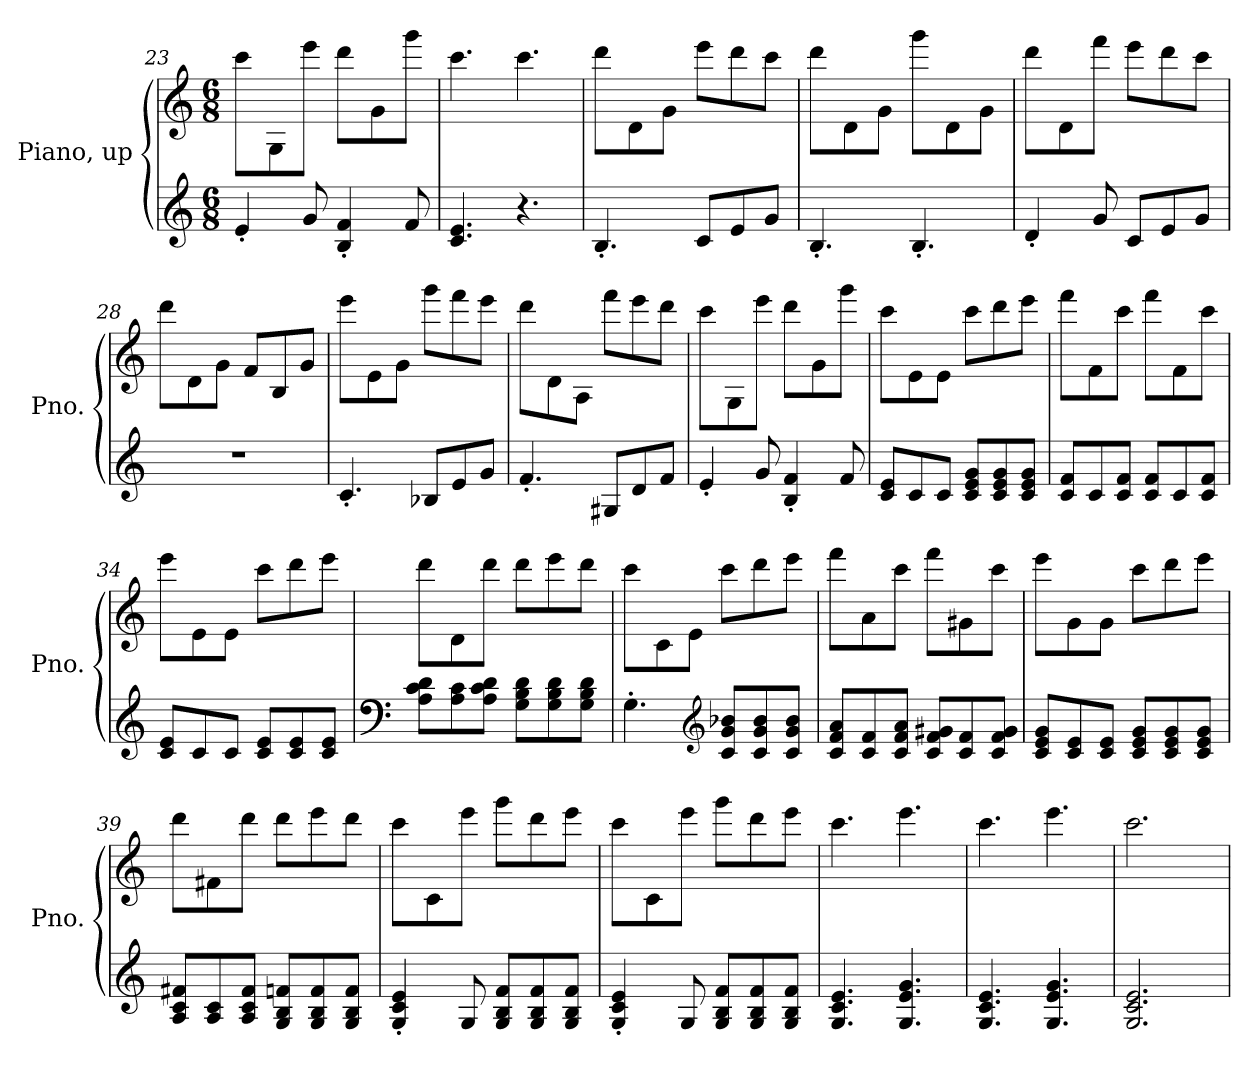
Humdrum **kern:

**kern	**kern
*part1	*part1
*staff2	*staff1
*I"Piano, up	*
*I'Pno.	*
!!LO:LB:g=z
*clefG2	*clefG2
*k[]	*k[]
*M6/8	*M6/8
=23	=23
4e'/	8ccc\L
.	8G\
8g/	8eee\J
4B/' 4f/'	8ddd\L
.	8g\
8f/	8ggg\J
=24	=24
4.c/ 4.e/	4.ccc\
4.r	4.ccc\
=25	=25
4.B'/	8ddd\L
.	8d\
.	8g\J
8c/L	8eee\L
8e/	8ddd\
8g/J	8ccc\J
=26	=26
4.B'/	8ddd\L
.	8d\
.	8g\J
4.B'/	8ggg\L
.	8d\
.	8g\J
=27	=27
4d'/	8ddd\L
.	8d\
8g/	8fff\J
8c/L	8eee\L
8e/	8ddd\
8g/J	8ccc\J
=28	=28
2.r	8ddd\L
.	8d\
.	8g\J
.	8f/L
.	8B/
.	8g/J
!!LO:LB:g=z
=29	=29
4.c'/	8eee\L
.	8e\
.	8g\J
8B-X/L	8ggg\L
8e/	8fff\
8g/J	8eee\J
=30	=30
4.f'/	8ddd\L
.	8d\
.	8A\J
8G#X/L	8fff\L
8d/	8eee\
8f/J	8ddd\J
=31	=31
4e'/	8ccc\L
.	8G\
8g/	8eee\J
4B/' 4f/'	8ddd\L
.	8g\
8f/	8ggg\J
=32	=32
8c/ 8e/L	8ccc\L
8c/	8e\
8c/J	8e\J
8c/ 8e/ 8g/L	8ccc\L
8c/ 8e/ 8g/	8ddd\
8c/ 8e/ 8g/J	8eee\J
=33	=33
8c/ 8f/L	8fff\L
8c/	8f\
8c/ 8f/J	8ccc\J
8c/ 8f/L	8fff\L
8c/	8f\
8c/ 8f/J	8ccc\J
!!LO:PB:g=z
=34	=34
8c/ 8e/L	8eee\L
8c/	8e\
8c/J	8e\J
8c/ 8e/L	8ccc\L
8c/ 8e/	8ddd\
8c/ 8e/J	8eee\J
=35	=35
*clefF4	*
8A\ 8c\ 8d\L	8ddd\L
8A\ 8c\	8d\
8A\ 8c\ 8d\J	8ddd\J
8G\ 8B\ 8d\L	8ddd\L
8G\ 8B\ 8d\	8eee\
8G\ 8B\ 8d\J	8ddd\J
=36	=36
4.G'\	8ccc\L
.	8c\
.	8e\J
*clefG2	*
8c/ 8g/ 8b-X/L	8ccc\L
8c/ 8g/ 8b-/	8ddd\
8c/ 8g/ 8b-/J	8eee\J
=37	=37
8c/ 8f/ 8a/L	8fff\L
8c/ 8f/	8a\
8c/ 8f/ 8a/J	8ccc\J
8c/ 8f/ 8g#X/L	8fff\L
8c/ 8f/	8g#X\
8c/ 8f/ 8g#/J	8ccc\J
!!LO:LB:g=z
=38	=38
8c/ 8e/ 8g/L	8eee\L
8c/ 8e/	8g\
8c/ 8e/J	8g\J
8c/ 8e/ 8g/L	8ccc\L
8c/ 8e/ 8g/	8ddd\
8c/ 8e/ 8g/J	8eee\J
=39	=39
8A/ 8c/ 8f#X/L	8ddd\L
8A/ 8c/	8f#X\
8A/ 8c/ 8f#/J	8ddd\J
8G/ 8B/ 8fn/L	8ddd\L
8G/ 8B/ 8f/	8eee\
8G/ 8B/ 8f/J	8ddd\J
=40	=40
4G/' 4c/' 4e/'	8ccc\L
.	8c\
8G/	8eee\J
8G/ 8B/ 8f/L	8ggg\L
8G/ 8B/ 8f/	8ddd\
8G/ 8B/ 8f/J	8eee\J
=41	=41
4G/' 4c/' 4e/'	8ccc\L
.	8c\
8G/	8eee\J
8G/ 8B/ 8f/L	8ggg\L
8G/ 8B/ 8f/	8ddd\
8G/ 8B/ 8f/J	8eee\J
=42	=42
4.G/ 4.c/ 4.e/	4.ccc\
4.G/ 4.e/ 4.g/	4.eee\
=43	=43
4.G/ 4.c/ 4.e/	4.ccc\
4.G/ 4.e/ 4.g/	4.eee\
!!LO:LB:g=z
=44	=44
2.G/ 2.c/ 2.e/	2.ccc\
=	=
*-	*-
